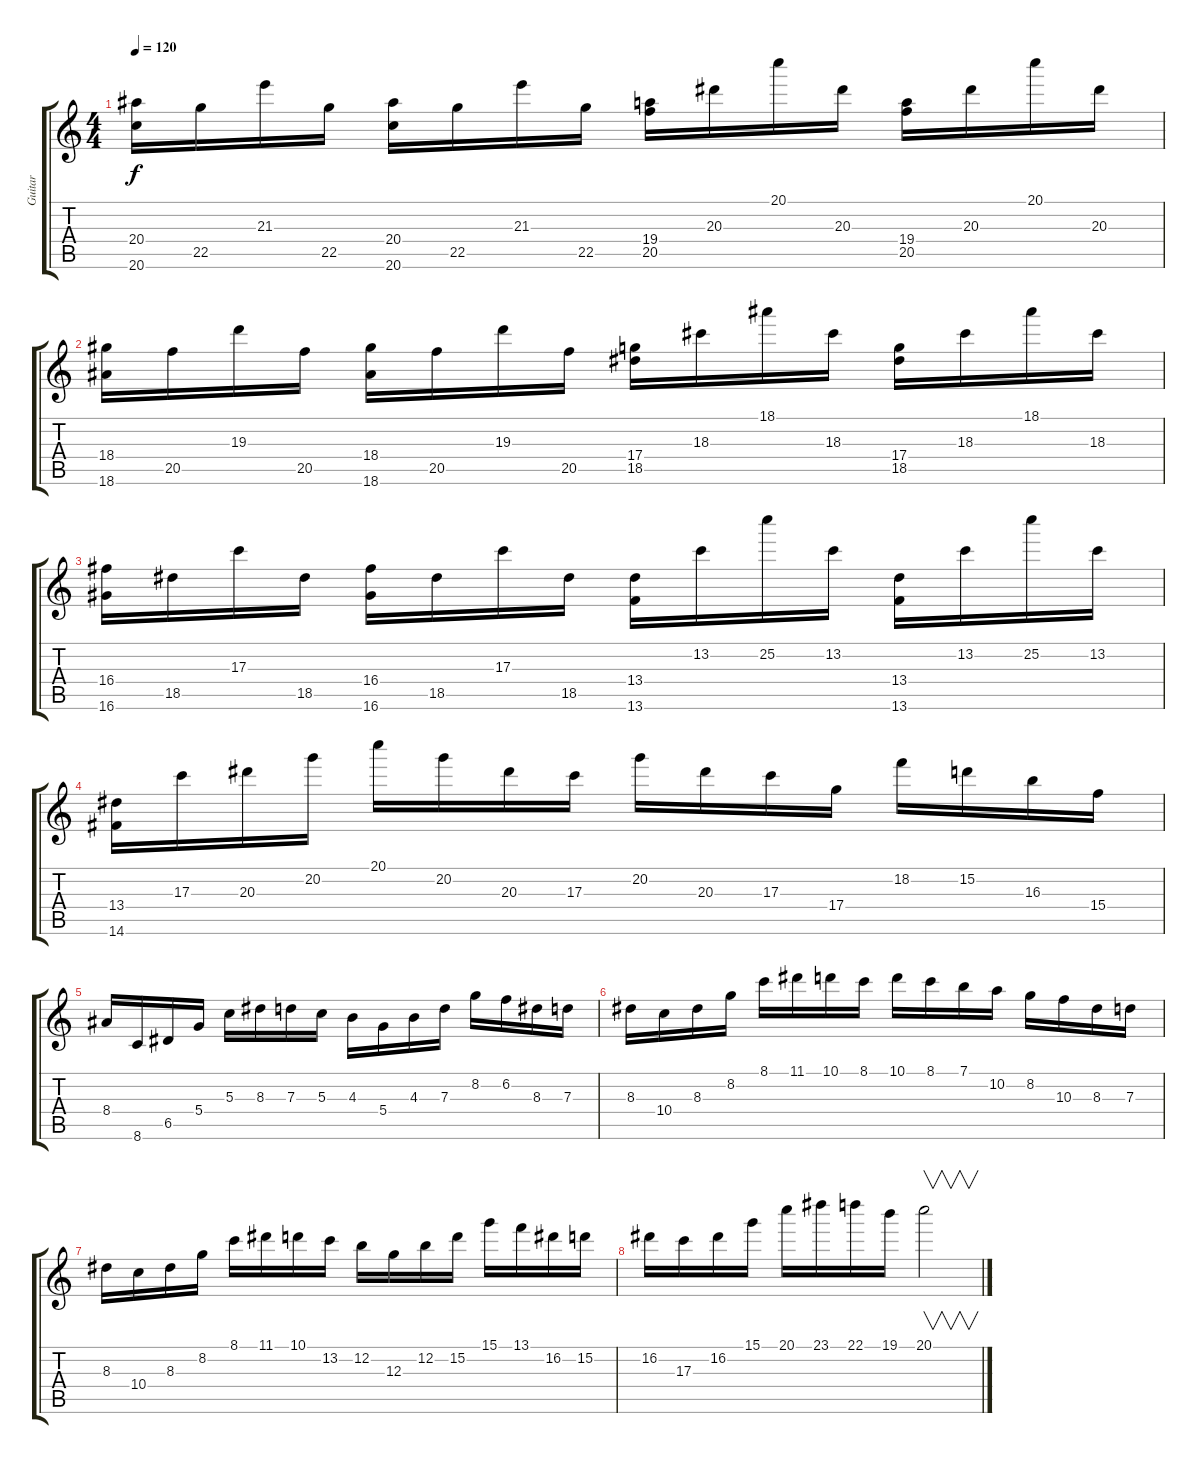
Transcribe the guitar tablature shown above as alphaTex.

\track ("Guitar" "Guitar") {instrument overdrivenguitar}
\staff {score tabs}
\tuning (E4 B3 G3 D3 A2 E2) {hide}
\ts (4 4)
\tempo 120
\clef g2
\ks c
(20.4 20.6).16{dy f} 22.5.16 21.3.16 22.5.16 (20.4 20.6).16 22.5.16 21.3.16 22.5.16 (19.4 20.5).16 20.3.16 20.1.16 20.3.16 (19.4 20.5).16 20.3.16 20.1.16 20.3.16 |
(18.4 18.6).16 20.5.16 19.3.16 20.5.16 (18.4 18.6).16 20.5.16 19.3.16 20.5.16 (17.4 18.5).16 18.3.16 18.1.16 18.3.16 (17.4 18.5).16 18.3.16 18.1.16 18.3.16 |
(16.4 16.6).16 18.5.16 17.3.16 18.5.16 (16.4 16.6).16 18.5.16 17.3.16 18.5.16 (13.4 13.6).16 13.2.16 25.2.16 13.2.16 (13.4 13.6).16 13.2.16 25.2.16 13.2.16 |
(13.4 14.6).16 17.3.16 20.3.16 20.2.16 20.1.16 20.2.16 20.3.16 17.3.16 20.2.16 20.3.16 17.3.16 17.4.16 18.2.16 15.2.16 16.3.16 15.4.16 |
8.4.16 8.6.16 6.5.16 5.4.16 5.3.16 8.3.16 7.3.16 5.3.16 4.3.16 5.4.16 4.3.16 7.3.16 8.2.16 6.2.16 8.3.16 7.3.16 |
8.3.16 10.4.16 8.3.16 8.2.16 8.1.16 11.1.16 10.1.16 8.1.16 10.1.16 8.1.16 7.1.16 10.2.16 8.2.16 10.3.16 8.3.16 7.3.16 |
8.3.16 10.4.16 8.3.16 8.2.16 8.1.16 11.1.16 10.1.16 13.2.16 12.2.16 12.3.16 12.2.16 15.2.16 15.1.16 13.1.16 16.2.16 15.2.16 |
16.2.16 17.3.16 16.2.16 15.1.16 20.1.16 23.1.16 22.1.16 19.1.16 20.1.2{v}
